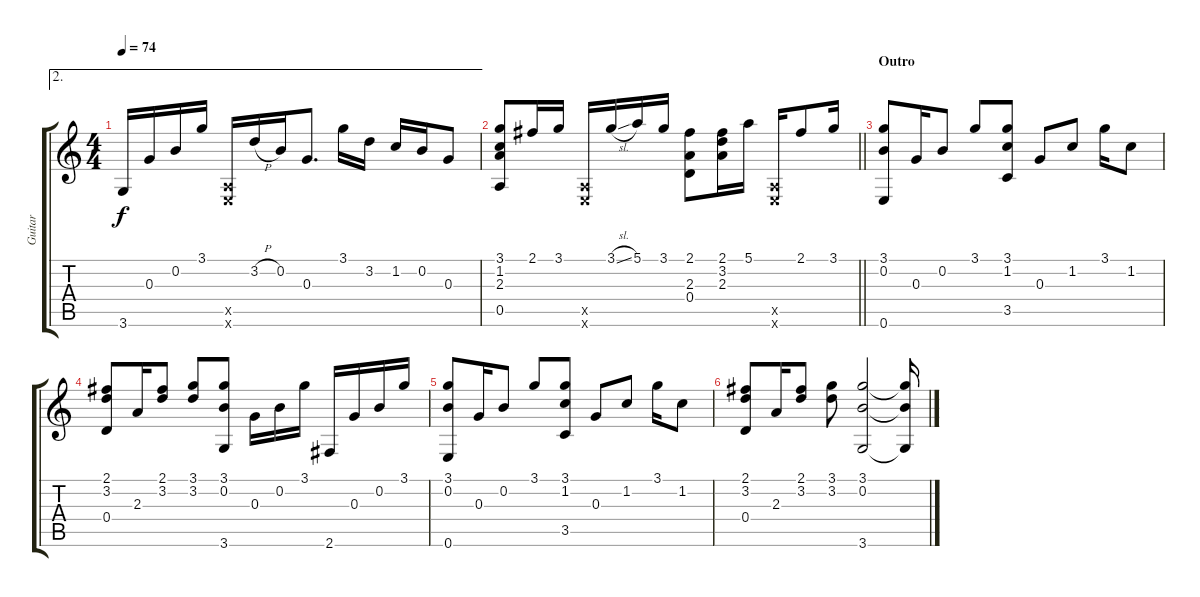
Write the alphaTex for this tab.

\track ("Guitar" "Guitar") {instrument acousticguitarsteel}
\staff {score tabs}
\tuning (E4 B3 G3 D3 A2 E2) {hide}
\ae 2
\ts (4 4)
\tempo 74
\clef g2
\ks c
3.6.16{dy f} 0.3.16 0.2.16 3.1.16 (0.5{x} 0.6{x}).16 3.2{h}.16 0.2.16 0.3.8{d} 3.1.16 3.2.16 1.2.16 0.2.16 0.3.8 |
\barLineRight lightlight
(3.1 1.2 2.3 0.5).8 2.1.16 3.1.16 (0.5{x} 0.6{x}).16 3.1{sl}.16 5.1.16 3.1.16 (2.1 2.3 0.4).8 (2.1 3.2 2.3).16 5.1.16 (0.5{x} 0.6{x}).16 2.1.8 3.1.16 |
\section ("" "Outro")
(3.1 0.2 0.6).8 0.3.16 0.2.8 3.1.8 (3.1 1.2 3.5).8 0.3.8 1.2.8 3.1.16 1.2.8 |
(2.1 3.2 0.4).8 2.3.16 (2.1 3.2).8 (3.1 3.2).8 (3.1 0.2 3.6).8 0.3.16 0.2.16 3.1.16 2.6.16 0.3.16 0.2.16 3.1.16 |
(3.1 0.2 0.6).8 0.3.16 0.2.8 3.1.8 (3.1 1.2 3.5).8 0.3.8 1.2.8 3.1.16 1.2.8 |
(2.1 3.2 0.4).8 2.3.16 (2.1 3.2).8 (3.1 3.2).8 (3.1 0.2 3.6).2 (3.1{t} 0.2{t} 3.6{t}).16
